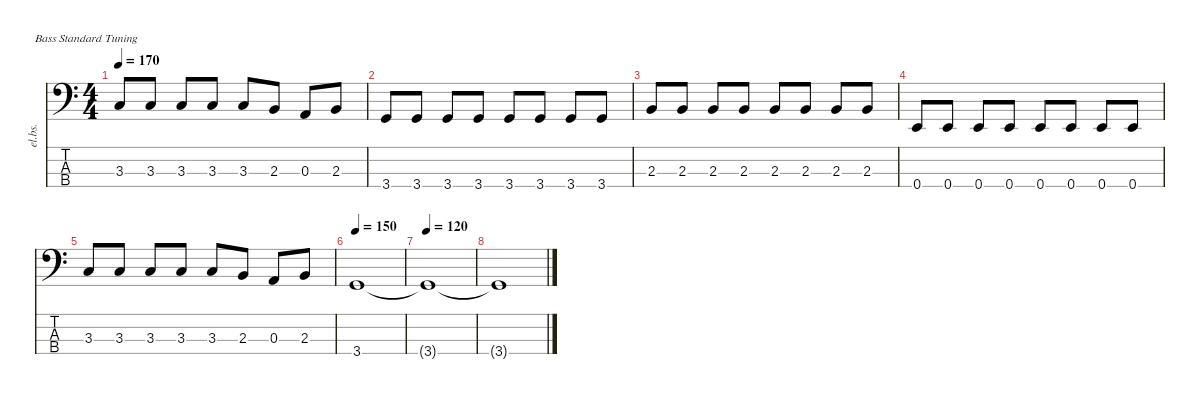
\defaultSystemsLayout 4
\hideDynamics
\bracketExtendMode nobrackets
\otherSystemsTrackNameOrientation horizontal
\track ("Bass" "el.bs.") {instrument electricbassfinger}
\staff {score tabs}
\tuning (G2 D2 A1 E1)
\ts (4 4)
\tempo 170
\clef f4
\ks c
3.3.8{dy f beam Up} 3.3.8{beam Up} 3.3.8{beam Up} 3.3.8{beam Up} 3.3.8{beam Up} 2.3.8{beam Up} 0.3.8{beam Up} 2.3.8{beam Up} |
3.4.8{beam Up} 3.4.8{beam Up} 3.4.8{beam Up} 3.4.8{beam Up} 3.4.8{beam Up} 3.4.8{beam Up} 3.4.8{beam Up} 3.4.8{beam Up} |
2.3.8{beam Up} 2.3.8{beam Up} 2.3.8{beam Up} 2.3.8{beam Up} 2.3.8{beam Up} 2.3.8{beam Up} 2.3.8{beam Up} 2.3.8{beam Up} |
0.4.8{beam Up} 0.4.8{beam Up} 0.4.8{beam Up} 0.4.8{beam Up} 0.4.8{beam Up} 0.4.8{beam Up} 0.4.8{beam Up} 0.4.8{beam Up} |
3.3.8{beam Up} 3.3.8{beam Up} 3.3.8{beam Up} 3.3.8{beam Up} 3.3.8{beam Up} 2.3.8{beam Up} 0.3.8{beam Up} 2.3.8{beam Up} |
\tempo 150
3.4.1{beam Up} |
\tempo 120
3.4{t}.1{beam Up} |
3.4{t}.1{beam Up}
